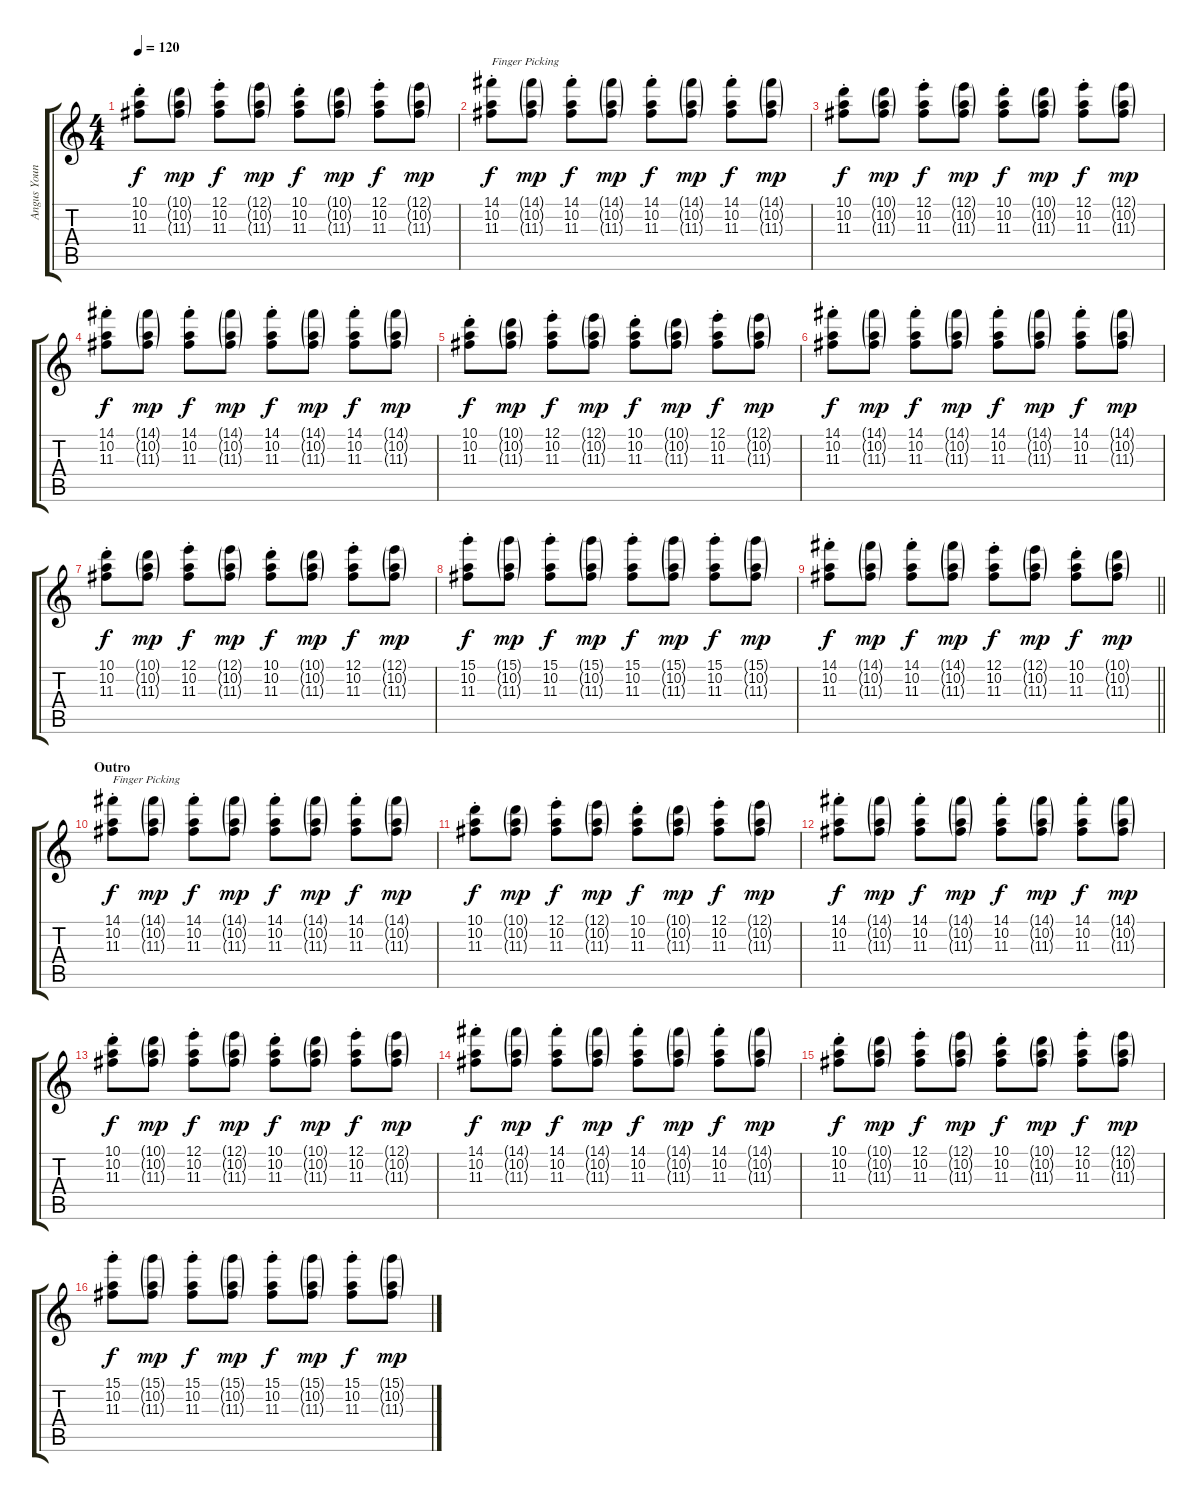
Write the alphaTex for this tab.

\track ("Angus Young 2" "Angus Youn") {instrument overdrivenguitar}
\staff {score tabs}
\tuning (E4 B3 G3 D3 A2 E2) {hide}
\ts (4 4)
\tempo 120
\clef g2
\ks c
(10.1{st} 10.2{st} 11.3{st}).8{dy f} (10.1{g} 10.2{g} 11.3{g}).8{dy mp} (12.1{st} 10.2{st} 11.3{st}).8{dy f} (12.1{g} 10.2{g} 11.3{g}).8{dy mp} (10.1{st} 10.2{st} 11.3{st}).8{dy f} (10.1{g} 10.2{g} 11.3{g}).8{dy mp} (12.1{st} 10.2{st} 11.3{st}).8{dy f} (12.1{g} 10.2{g} 11.3{g}).8{dy mp} |
(14.1{st} 10.2{st} 11.3{st}).8{txt "Finger Picking" dy f} (14.1{g} 10.2{g} 11.3{g}).8{dy mp} (14.1{st} 10.2{st} 11.3{st}).8{dy f} (14.1{g} 10.2{g} 11.3{g}).8{dy mp} (14.1{st} 10.2{st} 11.3{st}).8{dy f} (14.1{g} 10.2{g} 11.3{g}).8{dy mp} (14.1{st} 10.2{st} 11.3{st}).8{dy f} (14.1{g} 10.2{g} 11.3{g}).8{dy mp} |
(10.1{st} 10.2{st} 11.3{st}).8{dy f} (10.1{g} 10.2{g} 11.3{g}).8{dy mp} (12.1{st} 10.2{st} 11.3{st}).8{dy f} (12.1{g} 10.2{g} 11.3{g}).8{dy mp} (10.1{st} 10.2{st} 11.3{st}).8{dy f} (10.1{g} 10.2{g} 11.3{g}).8{dy mp} (12.1{st} 10.2{st} 11.3{st}).8{dy f} (12.1{g} 10.2{g} 11.3{g}).8{dy mp} |
(14.1{st} 10.2{st} 11.3{st}).8{dy f} (14.1{g} 10.2{g} 11.3{g}).8{dy mp} (14.1{st} 10.2{st} 11.3{st}).8{dy f} (14.1{g} 10.2{g} 11.3{g}).8{dy mp} (14.1{st} 10.2{st} 11.3{st}).8{dy f} (14.1{g} 10.2{g} 11.3{g}).8{dy mp} (14.1{st} 10.2{st} 11.3{st}).8{dy f} (14.1{g} 10.2{g} 11.3{g}).8{dy mp} |
(10.1{st} 10.2{st} 11.3{st}).8{dy f} (10.1{g} 10.2{g} 11.3{g}).8{dy mp} (12.1{st} 10.2{st} 11.3{st}).8{dy f} (12.1{g} 10.2{g} 11.3{g}).8{dy mp} (10.1{st} 10.2{st} 11.3{st}).8{dy f} (10.1{g} 10.2{g} 11.3{g}).8{dy mp} (12.1{st} 10.2{st} 11.3{st}).8{dy f} (12.1{g} 10.2{g} 11.3{g}).8{dy mp} |
(14.1{st} 10.2{st} 11.3{st}).8{dy f} (14.1{g} 10.2{g} 11.3{g}).8{dy mp} (14.1{st} 10.2{st} 11.3{st}).8{dy f} (14.1{g} 10.2{g} 11.3{g}).8{dy mp} (14.1{st} 10.2{st} 11.3{st}).8{dy f} (14.1{g} 10.2{g} 11.3{g}).8{dy mp} (14.1{st} 10.2{st} 11.3{st}).8{dy f} (14.1{g} 10.2{g} 11.3{g}).8{dy mp} |
(10.1{st} 10.2{st} 11.3{st}).8{dy f} (10.1{g} 10.2{g} 11.3{g}).8{dy mp} (12.1{st} 10.2{st} 11.3{st}).8{dy f} (12.1{g} 10.2{g} 11.3{g}).8{dy mp} (10.1{st} 10.2{st} 11.3{st}).8{dy f} (10.1{g} 10.2{g} 11.3{g}).8{dy mp} (12.1{st} 10.2{st} 11.3{st}).8{dy f} (12.1{g} 10.2{g} 11.3{g}).8{dy mp} |
(15.1{st} 10.2{st} 11.3{st}).8{dy f} (15.1{g} 10.2{g} 11.3{g}).8{dy mp} (15.1{st} 10.2{st} 11.3{st}).8{dy f} (15.1{g} 10.2{g} 11.3{g}).8{dy mp} (15.1{st} 10.2{st} 11.3{st}).8{dy f} (15.1{g} 10.2{g} 11.3{g}).8{dy mp} (15.1{st} 10.2{st} 11.3{st}).8{dy f} (15.1{g} 10.2{g} 11.3{g}).8{dy mp} |
\barLineRight lightlight
(14.1{st} 10.2{st} 11.3{st}).8{dy f} (14.1{g} 10.2{g} 11.3{g}).8{dy mp} (14.1{st} 10.2{st} 11.3{st}).8{dy f} (14.1{g} 10.2{g} 11.3{g}).8{dy mp} (12.1{st} 10.2{st} 11.3{st}).8{dy f} (12.1{g} 10.2{g} 11.3{g}).8{dy mp} (10.1{st} 10.2{st} 11.3{st}).8{dy f} (10.1{g} 10.2{g} 11.3{g}).8{dy mp} |
\section ("" "Outro")
(14.1{st} 10.2{st} 11.3{st}).8{txt "Finger Picking" dy f} (14.1{g} 10.2{g} 11.3{g}).8{dy mp} (14.1{st} 10.2{st} 11.3{st}).8{dy f} (14.1{g} 10.2{g} 11.3{g}).8{dy mp} (14.1{st} 10.2{st} 11.3{st}).8{dy f} (14.1{g} 10.2{g} 11.3{g}).8{dy mp} (14.1{st} 10.2{st} 11.3{st}).8{dy f} (14.1{g} 10.2{g} 11.3{g}).8{dy mp} |
(10.1{st} 10.2{st} 11.3{st}).8{dy f} (10.1{g} 10.2{g} 11.3{g}).8{dy mp} (12.1{st} 10.2{st} 11.3{st}).8{dy f} (12.1{g} 10.2{g} 11.3{g}).8{dy mp} (10.1{st} 10.2{st} 11.3{st}).8{dy f} (10.1{g} 10.2{g} 11.3{g}).8{dy mp} (12.1{st} 10.2{st} 11.3{st}).8{dy f} (12.1{g} 10.2{g} 11.3{g}).8{dy mp} |
(14.1{st} 10.2{st} 11.3{st}).8{dy f} (14.1{g} 10.2{g} 11.3{g}).8{dy mp} (14.1{st} 10.2{st} 11.3{st}).8{dy f} (14.1{g} 10.2{g} 11.3{g}).8{dy mp} (14.1{st} 10.2{st} 11.3{st}).8{dy f} (14.1{g} 10.2{g} 11.3{g}).8{dy mp} (14.1{st} 10.2{st} 11.3{st}).8{dy f} (14.1{g} 10.2{g} 11.3{g}).8{dy mp} |
(10.1{st} 10.2{st} 11.3{st}).8{dy f} (10.1{g} 10.2{g} 11.3{g}).8{dy mp} (12.1{st} 10.2{st} 11.3{st}).8{dy f} (12.1{g} 10.2{g} 11.3{g}).8{dy mp} (10.1{st} 10.2{st} 11.3{st}).8{dy f} (10.1{g} 10.2{g} 11.3{g}).8{dy mp} (12.1{st} 10.2{st} 11.3{st}).8{dy f} (12.1{g} 10.2{g} 11.3{g}).8{dy mp} |
(14.1{st} 10.2{st} 11.3{st}).8{dy f} (14.1{g} 10.2{g} 11.3{g}).8{dy mp} (14.1{st} 10.2{st} 11.3{st}).8{dy f} (14.1{g} 10.2{g} 11.3{g}).8{dy mp} (14.1{st} 10.2{st} 11.3{st}).8{dy f} (14.1{g} 10.2{g} 11.3{g}).8{dy mp} (14.1{st} 10.2{st} 11.3{st}).8{dy f} (14.1{g} 10.2{g} 11.3{g}).8{dy mp} |
(10.1{st} 10.2{st} 11.3{st}).8{dy f} (10.1{g} 10.2{g} 11.3{g}).8{dy mp} (12.1{st} 10.2{st} 11.3{st}).8{dy f} (12.1{g} 10.2{g} 11.3{g}).8{dy mp} (10.1{st} 10.2{st} 11.3{st}).8{dy f} (10.1{g} 10.2{g} 11.3{g}).8{dy mp} (12.1{st} 10.2{st} 11.3{st}).8{dy f} (12.1{g} 10.2{g} 11.3{g}).8{dy mp} |
(15.1{st} 10.2{st} 11.3{st}).8{dy f} (15.1{g} 10.2{g} 11.3{g}).8{dy mp} (15.1{st} 10.2{st} 11.3{st}).8{dy f} (15.1{g} 10.2{g} 11.3{g}).8{dy mp} (15.1{st} 10.2{st} 11.3{st}).8{dy f} (15.1{g} 10.2{g} 11.3{g}).8{dy mp} (15.1{st} 10.2{st} 11.3{st}).8{dy f} (15.1{g} 10.2{g} 11.3{g}).8{dy mp}
